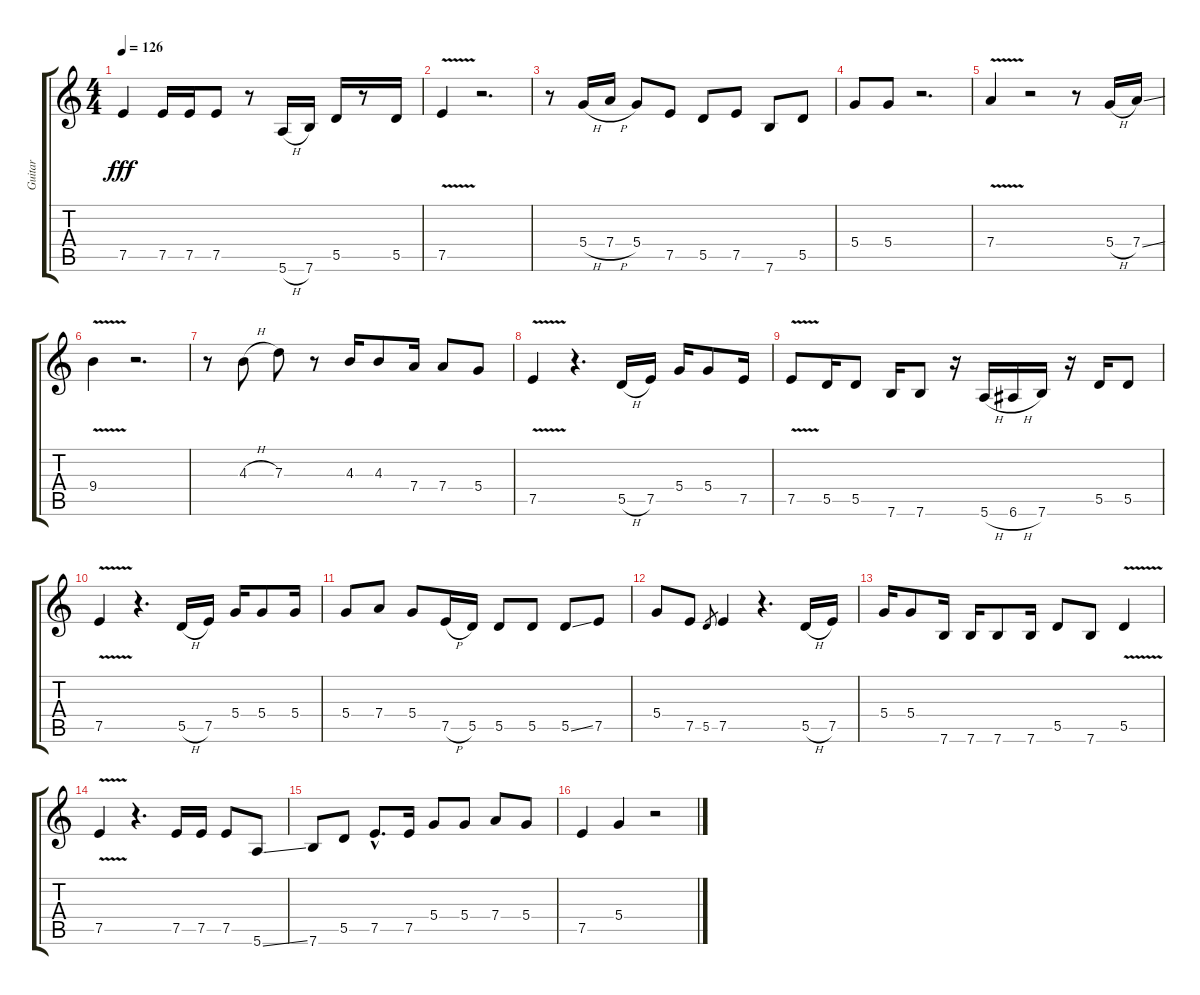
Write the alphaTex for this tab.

\track ("Guitar" "Guitar") {instrument distortionguitar}
\staff {score tabs}
\tuning (E4 B3 G3 D3 A2 E2) {hide}
\ts (4 4)
\tempo 126
\clef g2
\ks c
7.5.4{dy fff} 7.5.16 7.5.16 7.5.8 r.8 5.6{h}.16 7.6.16 5.5.16 r.8 5.5.16 |
7.5{v}.4 r.2{d} |
r.8 5.4{h}.16 7.4{h}.16 5.4.8 7.5.8 5.5.8 7.5.8 7.6.8 5.5.8 |
5.4.8 5.4.8 r.2{d} |
7.4{v}.4 r.2 r.8 5.4{h}.16 7.4{ss}.16 |
9.4{v}.4 r.2{d} |
r.8 4.3{h}.8 7.3.8 r.8 4.3.16 4.3.8 7.4.16 7.4.8 5.4.8 |
7.5{v}.4 r.4{d} 5.5{h}.16 7.5.16 5.4.16 5.4.8 7.5.16 |
7.5{v}.8 5.5.16 5.5.8 7.6.16 7.6.8 r.16 5.6{h}.16 6.6{h}.16 7.6.16 r.16 5.5.16 5.5.8 |
7.5{v}.4 r.4{d} 5.5{h}.16 7.5.16 5.4.16 5.4.8 5.4.16 |
5.4.8 7.4.8 5.4.8 7.5{h}.16 5.5.16 5.5.8 5.5.8 5.5{ss}.8 7.5.8 |
5.4.8 7.5.8 5.5.8{gr} 7.5.4 r.4{d} 5.5{h}.16 7.5.16 |
5.4.16 5.4.8 7.6.16 7.6.16 7.6.8 7.6.16 5.5.8 7.6.8 5.5{v}.4 |
7.5{v}.4 r.4{d} 7.5.16 7.5.16 7.5.8 5.6{ss}.8 |
7.6.8 5.5.8 7.5{hac}.8{d} 7.5.16 5.4.8 5.4.8 7.4.8 5.4.8 |
7.5.4 5.4.4 r.2
